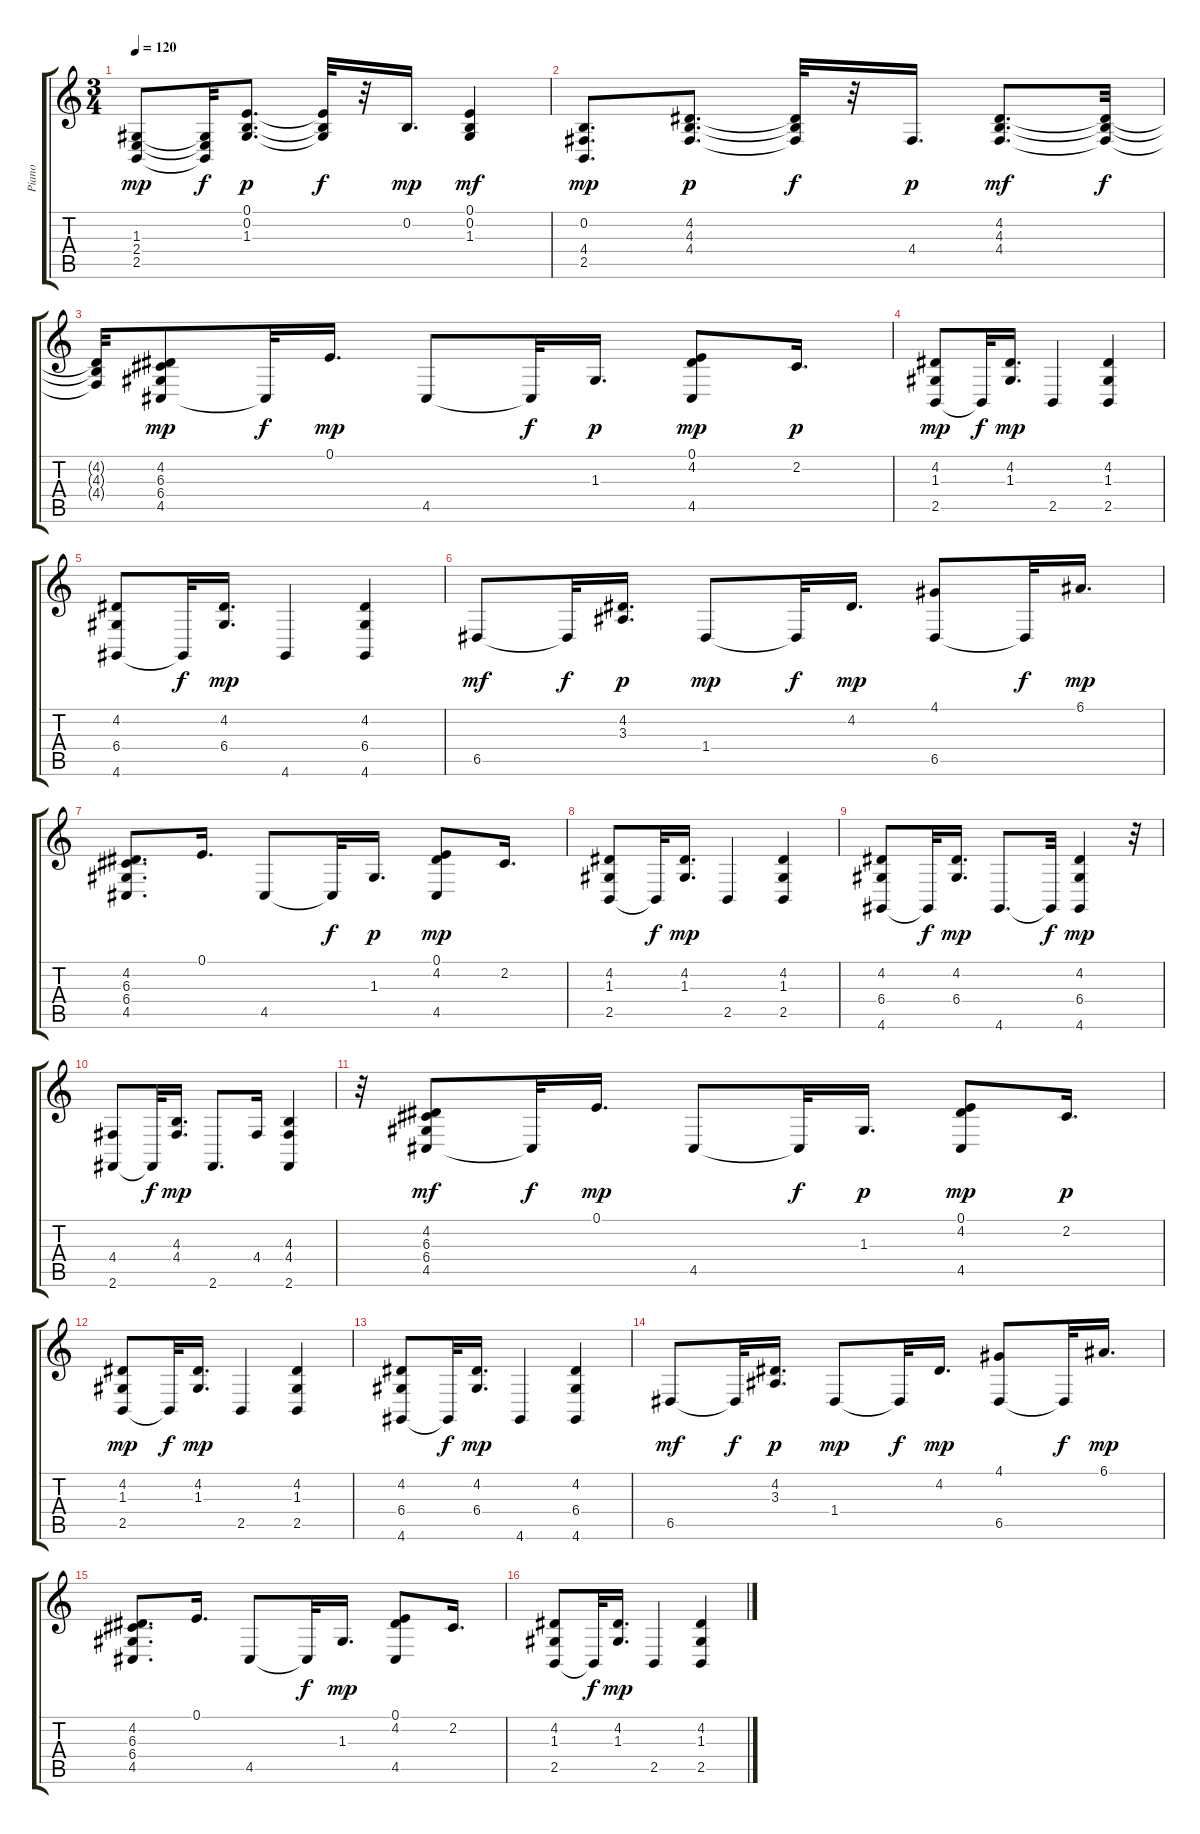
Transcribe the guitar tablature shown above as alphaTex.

\track ("Piano" "Piano") {instrument acousticgrandpiano}
\staff {score tabs}
\tuning (E4 B3 G3 D3 A2 E2) {hide}
\ts (3 4)
\tempo 120
\clef g2
\ks c
(1.3 2.4 2.5).8{dy mp} (1.3{t} 2.4{t} 2.5{t}).32{dy f} (0.1 0.2 1.3).8{d dy p} (0.1{t} 0.2{t} 1.3{t}).32{dy f} r.32 0.2.16{d dy mp} (0.1 0.2 1.3).4{dy mf} |
(0.2 4.4 2.5).8{d dy mp} (4.2 4.3 4.4).8{d dy p} (4.2{t} 4.3{t} 4.4{t}).32{dy f} r.32 4.4.16{d dy p} (4.2 4.3 4.4).8{d dy mf} (4.2{t} 4.3{t} 4.4{t}).32{dy f} |
(4.2{t} 4.3{t} 4.4{t}).32 (4.2 6.3 6.4 4.5).8{dy mp} 4.5{t}.32{dy f} 0.1.16{d dy mp} 4.5.8 4.5{t}.32{dy f} 1.3.16{d dy p} (0.1 4.2 4.5).8{dy mp} 2.2.16{d dy p} |
(4.2 1.3 2.5).8{dy mp} 2.5{t}.32{dy f} (4.2 1.3).16{d dy mp} 2.5.4 (4.2 1.3 2.5).4 |
(4.2 6.4 4.6).8 4.6{t}.32{dy f} (4.2 6.4).16{d dy mp} 4.6.4 (4.2 6.4 4.6).4 |
6.5.8{dy mf} 6.5{t}.32{dy f} (4.2 3.3).16{d dy p} 1.4.8{dy mp} 1.4{t}.32{dy f} 4.2.16{d dy mp} (4.1 6.5).8 6.5{t}.32{dy f} 6.1.16{d dy mp} |
(4.2 6.3 6.4 4.5).8{d} 0.1.16{d} 4.5.8 4.5{t}.32{dy f} 1.3.16{d dy p} (0.1 4.2 4.5).8{dy mp} 2.2.16{d} |
(4.2 1.3 2.5).8 2.5{t}.32{dy f} (4.2 1.3).16{d dy mp} 2.5.4 (4.2 1.3 2.5).4 |
(4.2 6.4 4.6).8 4.6{t}.32{dy f} (4.2 6.4).16{d dy mp} 4.6.8{d} 4.6{t}.32{dy f} (4.2 6.4 4.6).4{dy mp} r.32 |
(4.4 2.6).8 2.6{t}.32{dy f} (4.3 4.4).16{d dy mp} 2.6.8{d} 4.4.16 (4.3 4.4 2.6).4 |
r.32 (4.2 6.3 6.4 4.5).8{dy mf} 4.5{t}.32{dy f} 0.1.16{d dy mp} 4.5.8 4.5{t}.32{dy f} 1.3.16{d dy p} (0.1 4.2 4.5).8{dy mp} 2.2.16{d dy p} |
(4.2 1.3 2.5).8{dy mp} 2.5{t}.32{dy f} (4.2 1.3).16{d dy mp} 2.5.4 (4.2 1.3 2.5).4 |
(4.2 6.4 4.6).8 4.6{t}.32{dy f} (4.2 6.4).16{d dy mp} 4.6.4 (4.2 6.4 4.6).4 |
6.5.8{dy mf} 6.5{t}.32{dy f} (4.2 3.3).16{d dy p} 1.4.8{dy mp} 1.4{t}.32{dy f} 4.2.16{d dy mp} (4.1 6.5).8 6.5{t}.32{dy f} 6.1.16{d dy mp} |
(4.2 6.3 6.4 4.5).8{d} 0.1.16{d} 4.5.8 4.5{t}.32{dy f} 1.3.16{d dy mp} (0.1 4.2 4.5).8 2.2.16{d} |
(4.2 1.3 2.5).8 2.5{t}.32{dy f} (4.2 1.3).16{d dy mp} 2.5.4 (4.2 1.3 2.5).4
